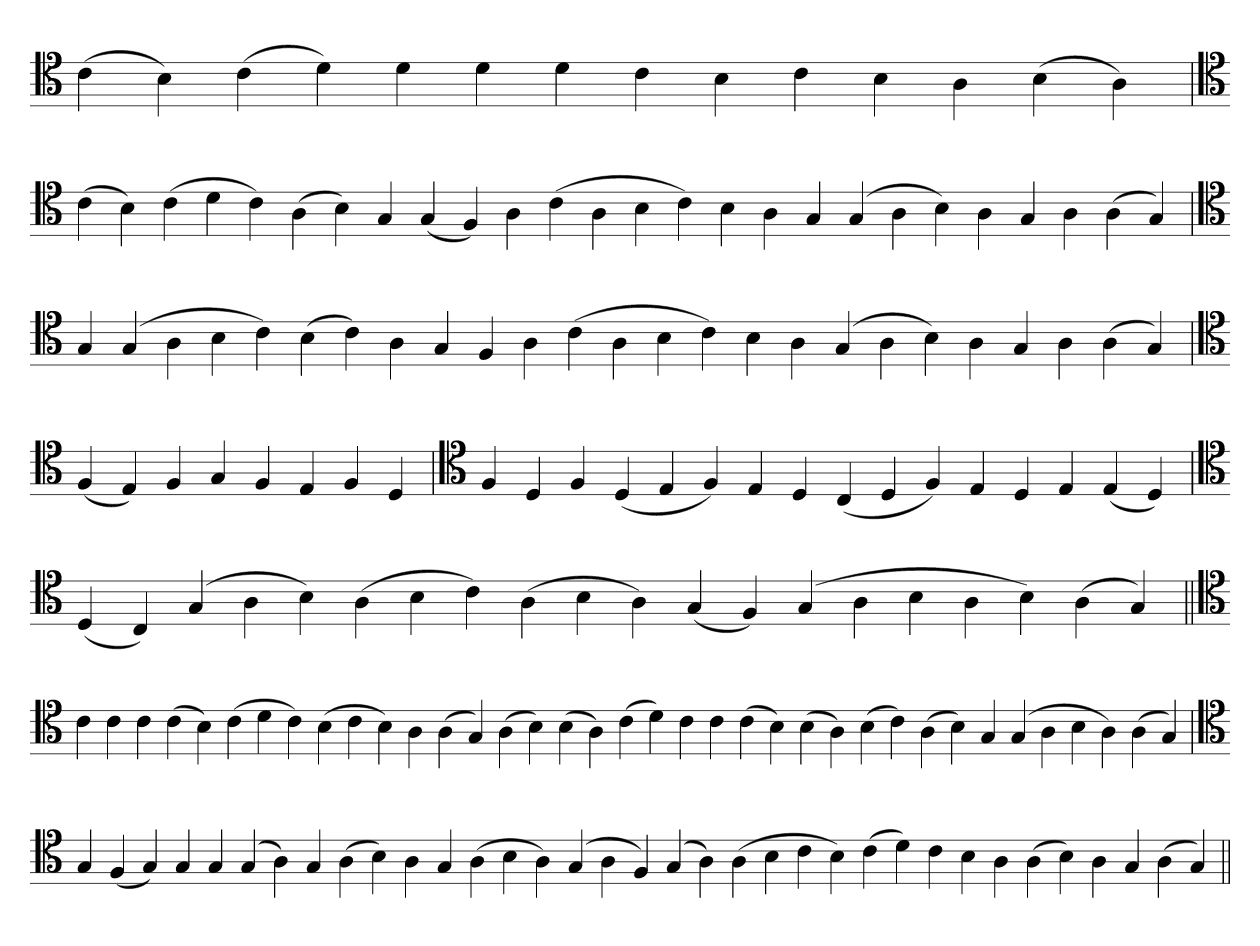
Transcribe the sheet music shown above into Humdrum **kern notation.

**kern
*part1
*staff1
*clefC4
=
(4c
4B)
(4c
4d)
4d
4d
4d
4c
4B
4c
4B
4A
(4B
4A)
=`
*clefC4
(4c
4B)
(4c
4d
4c)
(4A
4B)
4G
(4G
4F)
4A
(4c
4A
4B
4c)
4B
4A
4G
(4G
4A
4B)
4A
4G
4A
(4A
4G)
='
*clefC4
4G
(4G
4A
4B
4c)
(4B
4c)
4A
4G
4F
4A
(4c
4A
4B
4c)
4B
4A
(4G
4A
4B)
4A
4G
4A
(4A
4G)
=
*clefC4
(4F
4E)
4F
4G
4F
4E
4F
4D
=`
*clefC4
4F
4D
4F
(4D
4E
4F)
4E
4D
(4C
4D
4F)
4E
4D
4E
(4E
4D)
='
*clefC4
(4D
4C)
(4G
4A
4B)
(4A
4B
4c)
(4A
4B
4A)
(4G
4F)
(4G
4A
4B
4A
4B)
(4A
4G)
=||
*clefC4
4c
4c
4c
(4c
4B)
(4c
4d
4c)
(4B
4c
4B)
4A
(4A
4G)
(4A
4B)
(4B
4A)
(4c
4d)
4c
4c
(4c
4B)
(4B
4A)
(4B
4c)
(4A
4B)
4G
(4G
4A
4B
4A)
(4A
4G)
='
*clefC4
4G
(4F
4G)
4G
4G
(4G
4A)
4G
(4A
4B)
4A
4G
(4A
4B
4A)
(4G
4A
4F)
(4G
4A)
(4A
4B
4c
4B)
(4c
4d)
4c
4B
4A
(4A
4B)
4A
4G
(4A
4G)
=||
*-
